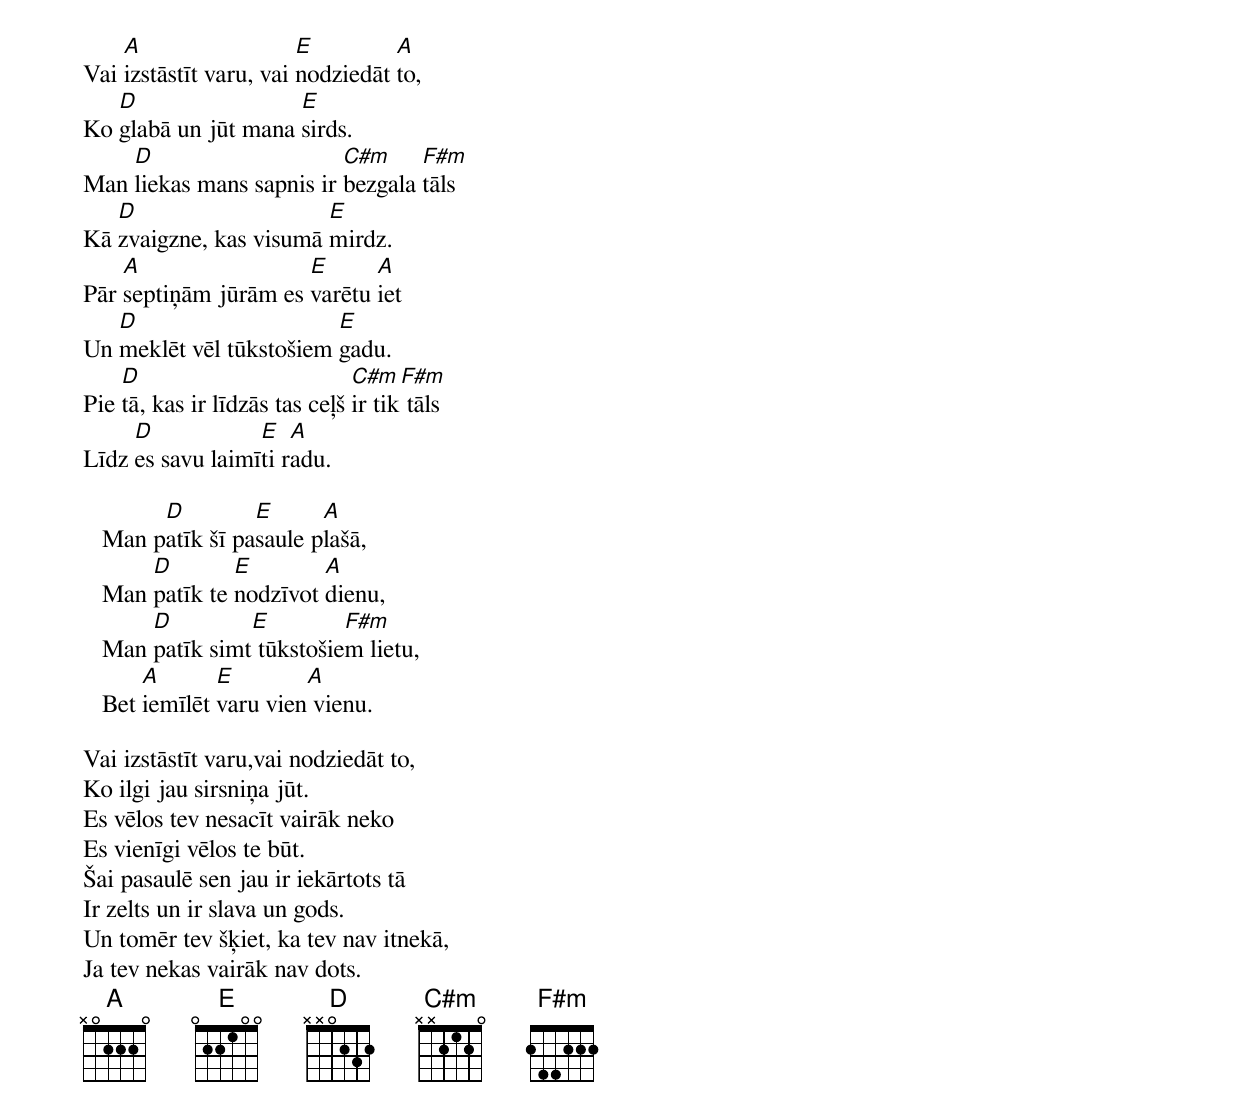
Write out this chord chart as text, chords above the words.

    A                   E         A
Vai izstāstīt varu, vai nodziedāt to,
   D                 E
Ko glabā un jūt mana sirds.
    D                     C#m     F#m
Man liekas mans sapnis ir bezgala tāls
   D                    E
Kā zvaigzne, kas visumā mirdz.
    A                 E      A
Pār septiņām jūrām es varētu iet
   D                     E
Un meklēt vēl tūkstošiem gadu.
    D                          C#m   F#m
Pie tā, kas ir līdzās tas ceļš ir tik tāls
     D            E   A
Līdz es savu laimīti radu.

        D         E      A
   Man patīk šī pasaule plašā,
       D        E        A
   Man patīk te nodzīvot dienu,
       D         E         F#m
   Man patīk simt tūkstošiem lietu,
       A       E        A
   Bet iemīlēt varu vien vienu.

Vai izstāstīt varu,vai nodziedāt to,
Ko ilgi jau sirsniņa jūt.
Es vēlos tev nesacīt vairāk neko
Es vienīgi vēlos te būt.
Šai pasaulē sen jau ir iekārtots tā
Ir zelts un ir slava un gods.
Un tomēr tev šķiet, ka tev nav itnekā,
Ja tev nekas vairāk nav dots.
